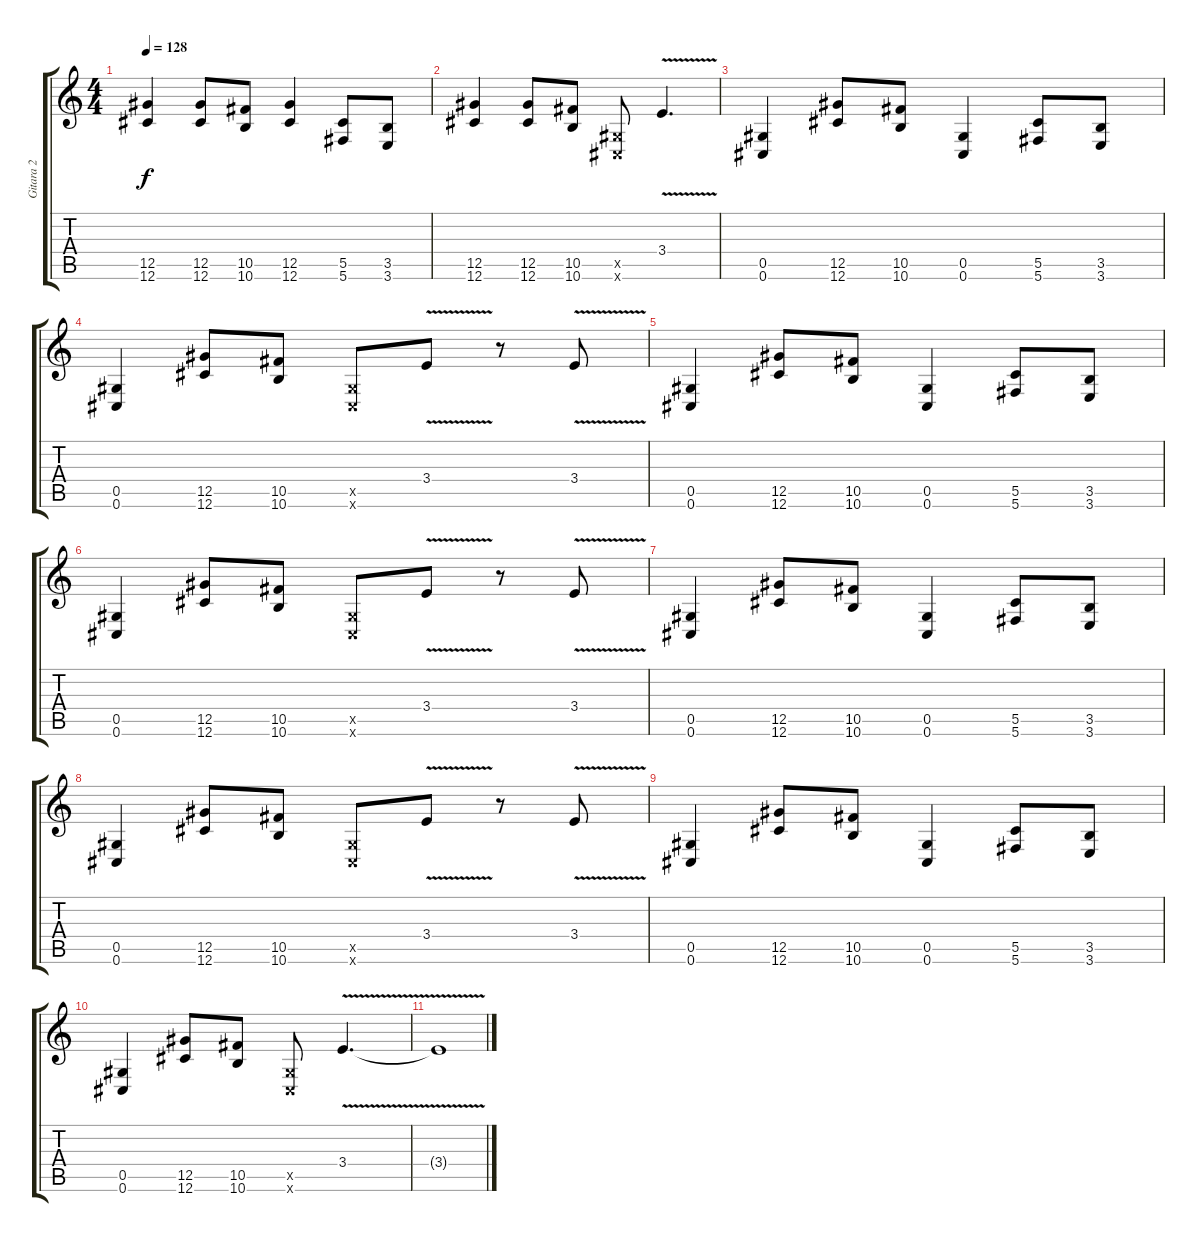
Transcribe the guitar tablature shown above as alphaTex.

\track ("Gitara 2" "Gitara 2") {instrument overdrivenguitar}
\staff {score tabs}
\tuning (Eb4 Bb3 Gb3 Db3 Ab2 Db2) {hide}
\ts (4 4)
\tempo 128
\clef g2
\ks c
(12.5 12.6).4{dy f} (12.5 12.6).8 (10.5 10.6).8 (12.5 12.6).4 (5.5 5.6).8 (3.5 3.6).8 |
(12.5 12.6).4 (12.5 12.6).8 (10.5 10.6).8 (0.5{x} 0.6{x}).8 3.4{v}.4{d} |
(0.5 0.6).4 (12.5 12.6).8 (10.5 10.6).8 (0.5 0.6).4 (5.5 5.6).8 (3.5 3.6).8 |
(0.5 0.6).4 (12.5 12.6).8 (10.5 10.6).8 (0.5{x} 0.6{x}).8 3.4{v}.8 r.8 3.4{v}.8 |
(0.5 0.6).4 (12.5 12.6).8 (10.5 10.6).8 (0.5 0.6).4 (5.5 5.6).8 (3.5 3.6).8 |
(0.5 0.6).4 (12.5 12.6).8 (10.5 10.6).8 (0.5{x} 0.6{x}).8 3.4{v}.8 r.8 3.4{v}.8 |
(0.5 0.6).4 (12.5 12.6).8 (10.5 10.6).8 (0.5 0.6).4 (5.5 5.6).8 (3.5 3.6).8 |
(0.5 0.6).4 (12.5 12.6).8 (10.5 10.6).8 (0.5{x} 0.6{x}).8 3.4{v}.8 r.8 3.4{v}.8 |
(0.5 0.6).4 (12.5 12.6).8 (10.5 10.6).8 (0.5 0.6).4 (5.5 5.6).8 (3.5 3.6).8 |
(0.5 0.6).4 (12.5 12.6).8 (10.5 10.6).8 (0.5{x} 0.6{x}).8 3.4{v}.4{d} |
3.4{t}.1
